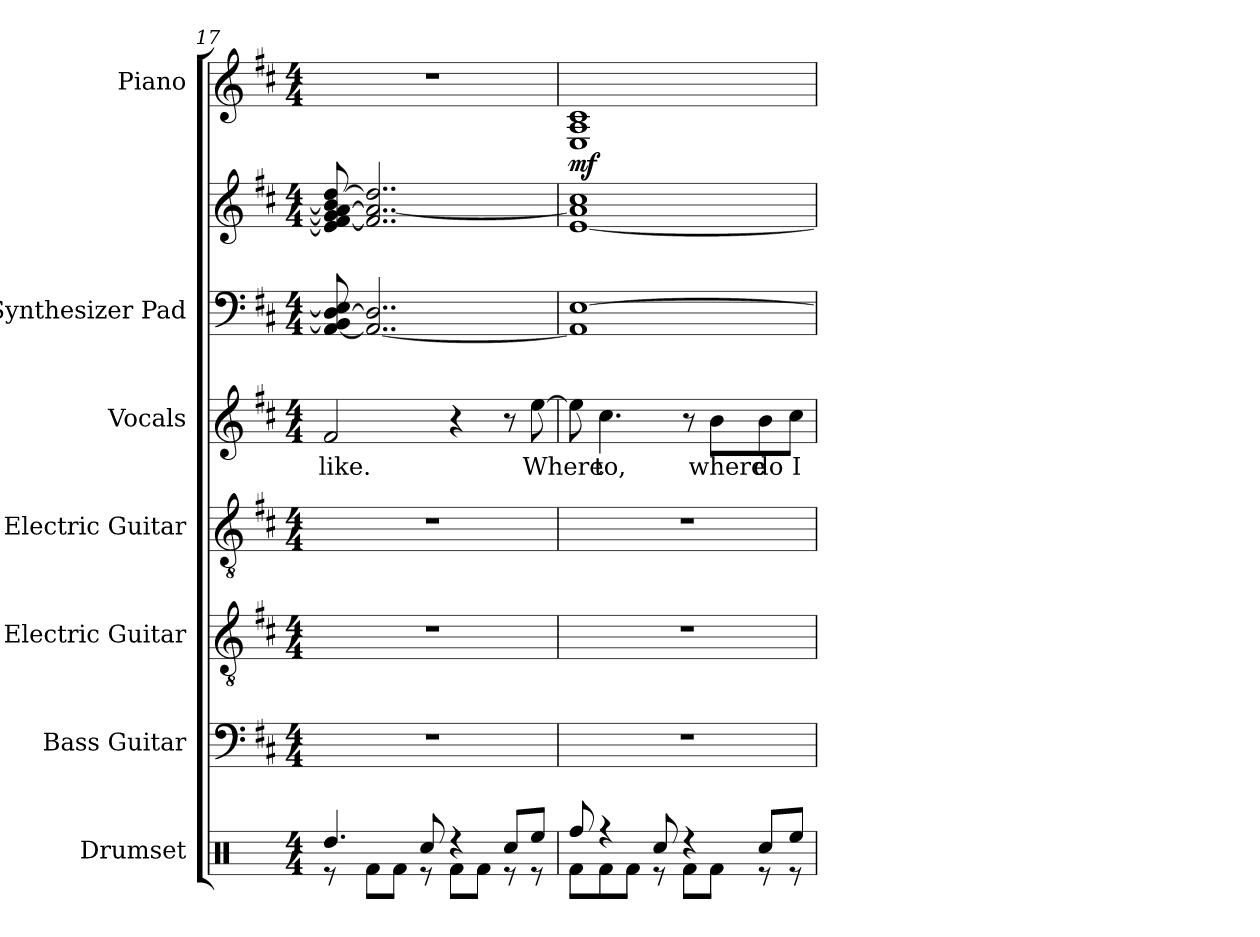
**kern	**kern	**kern	**kern	**kern	**text	**kern	**kern	**kern	**dynam
*part7	*part6	*part5	*part4	*part3	*part3	*part2	*part2	*part1	*part1
*staff8	*staff7	*staff6	*staff5	*staff4	*staff4	*staff3	*staff2	*staff1	*staff1
*I"Drumset	*I"Bass Guitar	*I"Electric Guitar	*I"Electric Guitar	*I"Vocals	*	*I"Synthesizer Pad	*	*I"Piano	*
*I'Drs.	*I'B. Guit.	*I'E. Guit.	*I'E. Guit.	*I'Voc.	*	*I'Syn.	*	*I'Pno.	*
!!LO:PB:g=z
*clefX	*clefF4	*clefGv2	*clefGv2	*clefG2	*	*clefF4	*clefG2	*clefG2	*
*	*ITrd7c12	*	*	*	*	*	*	*	*
*k[]	*k[f#c#]	*k[f#c#]	*k[f#c#]	*k[f#c#]	*	*k[f#c#]	*k[f#c#]	*k[f#c#]	*
*M4/4	*M4/4	*M4/4	*M4/4	*M4/4	*	*M4/4	*M4/4	*M4/4	*
=17	=17	=17	=17	=17	=17	=17	=17	=17	=17
*^	*	*	*	*	*	*	*	*	*
!	!	!	!	!	!	!LO:LY:b	!	!	!	!
4.Rdd/	8r	1r	1r	1r	2f#/	like.	[8AA/ 8BB/] [8D/ 8E/]	8e/] [8f#/ 8g/] [8a/ 8b/] [8dd/	1r	.
.	8Rf\L	.	.	.	.	.	2..AA/_ 2..D/]	2..f#/] 2..a/_ 2..dd/]	.	.
.	8Rf\J	.	.	.	.	.	.	.	.	.
8Rcc/	8r	.	.	.	.	.	.	.	.	.
4r	8Rf\L	.	.	.	4r	.	.	.	.	.
.	8Rf\J	.	.	.	.	.	.	.	.	.
8Rcc/L	8r	.	.	.	8r	.	.	.	.	.
!	!	!	!	!	!	!LO:LY:b	!	!	!	!
8Ree/J	8r	.	.	.	[8ee\	Where	.	.	.	.
=18	=18	=18	=18	=18	=18	=18	=18	=18	=18	=18
!	!	!	!	!	!	!	!	!	!	!LO:DY:b
8Rff/	8Rf\L	1r	1r	1r	8ee\]	.	1AA] [1E	[1e 1a] 1cc#	1E 1A 1c#	mf
!	!	!	!	!	!	!LO:LY:b	!	!	!	!
4r	8Rf\	.	.	.	4.cc#\	to,	.	.	.	.
.	8Rf\J	.	.	.	.	.	.	.	.	.
8Rcc/	8r	.	.	.	.	.	.	.	.	.
4r	8Rf\L	.	.	.	8r	.	.	.	.	.
!	!	!	!	!	!	!LO:LY:b	!	!	!	!
.	8Rf\J	.	.	.	8b\L	where	.	.	.	.
!	!	!	!	!	!	!LO:LY:b	!	!	!	!
8Rcc/L	8r	.	.	.	8b\	do	.	.	.	.
!	!	!	!	!	!	!LO:LY:b	!	!	!	!
8Ree/J	8r	.	.	.	8cc#\J	I	.	.	.	.
*v	*v	*	*	*	*	*	*	*	*	*
=	=	=	=	=	=	=	=	=	=
*-	*-	*-	*-	*-	*-	*-	*-	*-	*-
